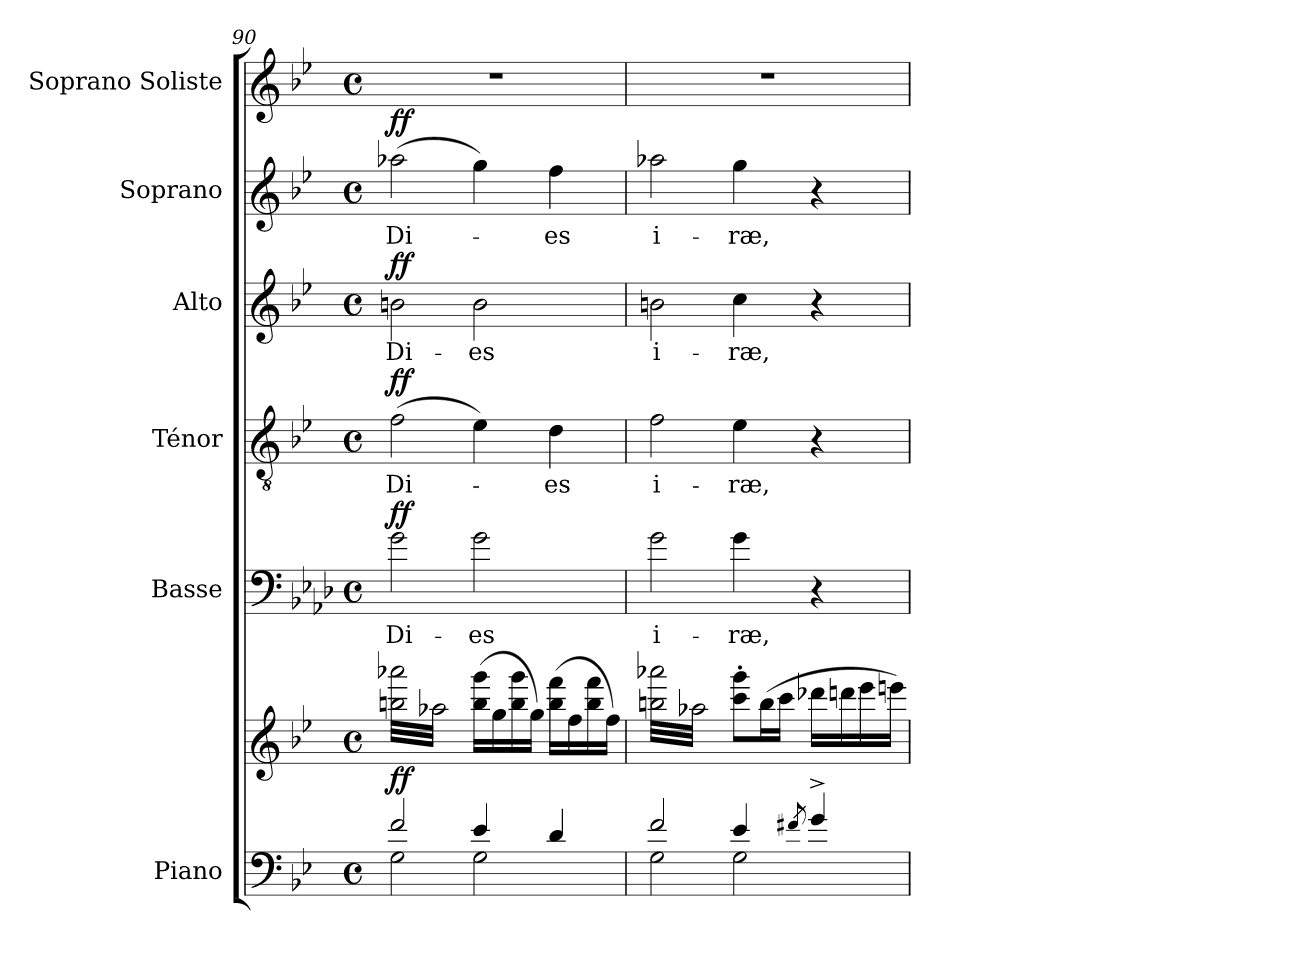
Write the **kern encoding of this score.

**kern	**kern	**dynam	**kern	**text	**dynam	**kern	**text	**dynam	**kern	**text	**dynam	**kern	**text	**dynam	**kern
*part6	*part6	*part6	*part5	*part5	*part5	*part4	*part4	*part4	*part3	*part3	*part3	*part2	*part2	*part2	*part1
*staff7	*staff6	*staff6/7	*staff5	*staff5	*staff5	*staff4	*staff4	*staff4	*staff3	*staff3	*staff3	*staff2	*staff2	*staff2	*staff1
*I"Piano	*	*	*I"Basse	*	*	*I"Ténor	*	*	*I"Alto	*	*	*I"Soprano	*	*	*I"Soprano Soliste
*I'Pno.	*	*	*I'B.	*	*	*I'T.	*	*	*I'A.	*	*	*I'S.	*	*	*
*clefF4	*clefG2	*	*clefF4	*	*	*clefGv2	*	*	*clefG2	*	*	*clefG2	*	*	*clefG2
*	*	*	*ITrd8c14	*	*	*	*	*	*	*	*	*	*	*	*
*k[b-e-]	*k[b-e-]	*	*k[b-e-a-d-]	*	*	*k[b-e-]	*	*	*k[b-e-]	*	*	*k[b-e-]	*	*	*k[b-e-]
*M4/4	*M4/4	*	*M4/4	*	*	*M4/4	*	*	*M4/4	*	*	*M4/4	*	*	*M4/4
*met(c)	*met(c)	*	*met(c)	*	*	*met(c)	*	*	*met(c)	*	*	*met(c)	*	*	*met(c)
=90	=90	=90	=90	=90	=90	=90	=90	=90	=90	=90	=90	=90	=90	=90	=90
*^	*	*	*	*	*	*	*	*	*	*	*	*	*	*	*
!	!	!	!LO:DY:b	!	!	!LO:DY:a	!	!	!LO:DY:a	!	!	!LO:DY:a	!	!	!LO:DY:a	!
*	*	*tremolo	*	*	*	*	*	*	*	*	*	*	*	*	*	*
2f/	2G\	(32bbn\ 32aaa-X\LLL	ff	2Gi\	Di-	ff	(2f\	Di-	ff	2bn\	Di-	ff	(2aa-X\	Di-	ff	1r
.	.	32aa-X\)	.	.	.	.	.	.	.	.	.	.	.	.	.	.
.	.	32bbn\ 32aaa-X\	.	.	.	.	.	.	.	.	.	.	.	.	.	.
.	.	32aa-X\)	.	.	.	.	.	.	.	.	.	.	.	.	.	.
.	.	32bbn\ 32aaa-X\	.	.	.	.	.	.	.	.	.	.	.	.	.	.
.	.	32aa-X\)	.	.	.	.	.	.	.	.	.	.	.	.	.	.
.	.	32bbn\ 32aaa-X\	.	.	.	.	.	.	.	.	.	.	.	.	.	.
.	.	32aa-X\)	.	.	.	.	.	.	.	.	.	.	.	.	.	.
.	.	32bbn\ 32aaa-X\	.	.	.	.	.	.	.	.	.	.	.	.	.	.
.	.	32aa-X\)	.	.	.	.	.	.	.	.	.	.	.	.	.	.
.	.	32bbn\ 32aaa-X\	.	.	.	.	.	.	.	.	.	.	.	.	.	.
.	.	32aa-X\)	.	.	.	.	.	.	.	.	.	.	.	.	.	.
.	.	32bbn\ 32aaa-X\	.	.	.	.	.	.	.	.	.	.	.	.	.	.
.	.	32aa-X\)	.	.	.	.	.	.	.	.	.	.	.	.	.	.
.	.	32bbn\ 32aaa-X\	.	.	.	.	.	.	.	.	.	.	.	.	.	.
.	.	32aa-X\)JJJ	.	.	.	.	.	.	.	.	.	.	.	.	.	.
*	*	*Xtremolo	*	*	*	*	*	*	*	*	*	*	*	*	*	*
4e-/	2G\	(16bb\ 16ggg\LL	.	2Gi\	-es	.	4e-\)	.	.	2b\	-es	.	4gg\)	.	.	.
.	.	.	.	.	.	.	.	.	.	.	.	.	.	.	.	.
.	.	16gg\	.	.	.	.	.	.	.	.	.	.	.	.	.	.
.	.	.	.	.	.	.	.	.	.	.	.	.	.	.	.	.
.	.	16bb\ 16ggg\	.	.	.	.	.	.	.	.	.	.	.	.	.	.
.	.	.	.	.	.	.	.	.	.	.	.	.	.	.	.	.
.	.	16gg\JJ)	.	.	.	.	.	.	.	.	.	.	.	.	.	.
.	.	.	.	.	.	.	.	.	.	.	.	.	.	.	.	.
4d/	.	(16bb\ 16fff\LL	.	.	.	.	4d\	-es	.	.	.	.	4ff\	-es	.	.
.	.	16ff\	.	.	.	.	.	.	.	.	.	.	.	.	.	.
.	.	16bb\ 16fff\	.	.	.	.	.	.	.	.	.	.	.	.	.	.
.	.	16ff\JJ)	.	.	.	.	.	.	.	.	.	.	.	.	.	.
=91	=91	=91	=91	=91	=91	=91	=91	=91	=91	=91	=91	=91	=91	=91	=91	=91
*	*	*tremolo	*	*	*	*	*	*	*	*	*	*	*	*	*	*
2f/	2G\	(32bbn\ 32aaa-X\LLL	.	2Gi\	i-	.	2f\	i-	.	2bn\	i-	.	2aa-X\	i-	.	1r
.	.	32aa-X\)	.	.	.	.	.	.	.	.	.	.	.	.	.	.
.	.	32bbn\ 32aaa-X\	.	.	.	.	.	.	.	.	.	.	.	.	.	.
.	.	32aa-X\)	.	.	.	.	.	.	.	.	.	.	.	.	.	.
.	.	32bbn\ 32aaa-X\	.	.	.	.	.	.	.	.	.	.	.	.	.	.
.	.	32aa-X\)	.	.	.	.	.	.	.	.	.	.	.	.	.	.
.	.	32bbn\ 32aaa-X\	.	.	.	.	.	.	.	.	.	.	.	.	.	.
.	.	32aa-X\)	.	.	.	.	.	.	.	.	.	.	.	.	.	.
.	.	32bbn\ 32aaa-X\	.	.	.	.	.	.	.	.	.	.	.	.	.	.
.	.	32aa-X\)	.	.	.	.	.	.	.	.	.	.	.	.	.	.
.	.	32bbn\ 32aaa-X\	.	.	.	.	.	.	.	.	.	.	.	.	.	.
.	.	32aa-X\)	.	.	.	.	.	.	.	.	.	.	.	.	.	.
.	.	32bbn\ 32aaa-X\	.	.	.	.	.	.	.	.	.	.	.	.	.	.
.	.	32aa-X\)	.	.	.	.	.	.	.	.	.	.	.	.	.	.
.	.	32bbn\ 32aaa-X\	.	.	.	.	.	.	.	.	.	.	.	.	.	.
.	.	32aa-X\)JJJ	.	.	.	.	.	.	.	.	.	.	.	.	.	.
*	*	*Xtremolo	*	*	*	*	*	*	*	*	*	*	*	*	*	*
4e-/	2G\	8ccc\' 8ggg\'L	.	4Gi\	-ræ,	.	4e-\	-ræ,	.	4cc\	-ræ,	.	4gg\	-ræ,	.	.
.	.	.	.	.	.	.	.	.	.	.	.	.	.	.	.	.
.	.	.	.	.	.	.	.	.	.	.	.	.	.	.	.	.
.	.	.	.	.	.	.	.	.	.	.	.	.	.	.	.	.
.	.	(16bb\L	.	.	.	.	.	.	.	.	.	.	.	.	.	.
.	.	.	.	.	.	.	.	.	.	.	.	.	.	.	.	.
.	.	16ccc\JJ	.	.	.	.	.	.	.	.	.	.	.	.	.	.
.	.	.	.	.	.	.	.	.	.	.	.	.	.	.	.	.
8qf#X/	.	.	.	.	.	.	.	.	.	.	.	.	.	.	.	.
4g^/	.	16ddd-X\LL	.	4r	.	.	4r	.	.	4r	.	.	4r	.	.	.
.	.	16dddn\	.	.	.	.	.	.	.	.	.	.	.	.	.	.
.	.	16eee-\	.	.	.	.	.	.	.	.	.	.	.	.	.	.
.	.	16eeen\JJ)	.	.	.	.	.	.	.	.	.	.	.	.	.	.
*v	*v	*	*	*	*	*	*	*	*	*	*	*	*	*	*	*
=	=	=	=	=	=	=	=	=	=	=	=	=	=	=	=
*-	*-	*-	*-	*-	*-	*-	*-	*-	*-	*-	*-	*-	*-	*-	*-
